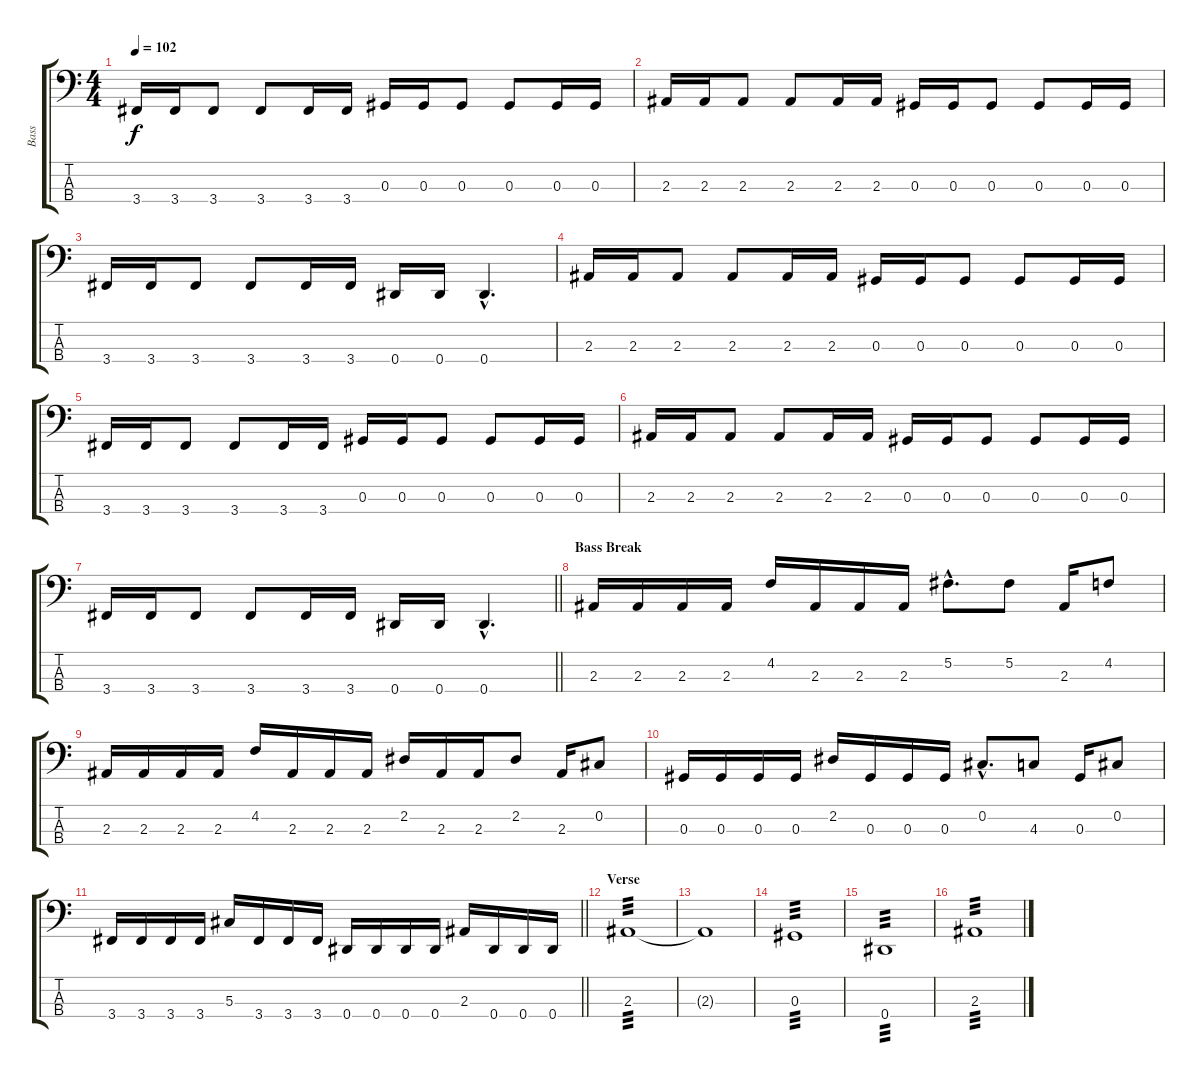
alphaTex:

\track ("Bass" "Bass") {instrument electricbassfinger}
\staff {score tabs}
\tuning (Gb2 Db2 Ab1 Eb1) {hide}
\ts (4 4)
\tempo 102
\clef f4
\ks c
3.4.16{dy f} 3.4.16 3.4.8 3.4.8 3.4.16 3.4.16 0.3.16 0.3.16 0.3.8 0.3.8 0.3.16 0.3.16 |
2.3.16 2.3.16 2.3.8 2.3.8 2.3.16 2.3.16 0.3.16 0.3.16 0.3.8 0.3.8 0.3.16 0.3.16 |
3.4.16 3.4.16 3.4.8 3.4.8 3.4.16 3.4.16 0.4.16 0.4.16 0.4{hac}.4{d} |
2.3.16 2.3.16 2.3.8 2.3.8 2.3.16 2.3.16 0.3.16 0.3.16 0.3.8 0.3.8 0.3.16 0.3.16 |
3.4.16 3.4.16 3.4.8 3.4.8 3.4.16 3.4.16 0.3.16 0.3.16 0.3.8 0.3.8 0.3.16 0.3.16 |
2.3.16 2.3.16 2.3.8 2.3.8 2.3.16 2.3.16 0.3.16 0.3.16 0.3.8 0.3.8 0.3.16 0.3.16 |
\barLineRight lightlight
3.4.16 3.4.16 3.4.8 3.4.8 3.4.16 3.4.16 0.4.16 0.4.16 0.4{hac}.4{d} |
\section ("" "Bass Break")
2.3.16 2.3.16 2.3.16 2.3.16 4.2.16 2.3.16 2.3.16 2.3.16 5.2{hac}.8{d} 5.2.8 2.3.16 4.2.8 |
2.3.16 2.3.16 2.3.16 2.3.16 4.2.16 2.3.16 2.3.16 2.3.16 2.2.16 2.3.16 2.3.16 2.2.8 2.3.16 0.2.8 |
0.3.16 0.3.16 0.3.16 0.3.16 2.2.16 0.3.16 0.3.16 0.3.16 0.2{hac}.8{d} 4.3.8 0.3.16 0.2.8 |
\barLineRight lightlight
3.4.16 3.4.16 3.4.16 3.4.16 5.3.16 3.4.16 3.4.16 3.4.16 0.4.16 0.4.16 0.4.16 0.4.16 2.3.16 0.4.16 0.4.16 0.4.16 |
\section ("" "Verse")
2.3.1{tp 3} |
2.3{t}.1 |
0.3.1{tp 3} |
0.4.1{tp 3} |
2.3.1{tp 3}
